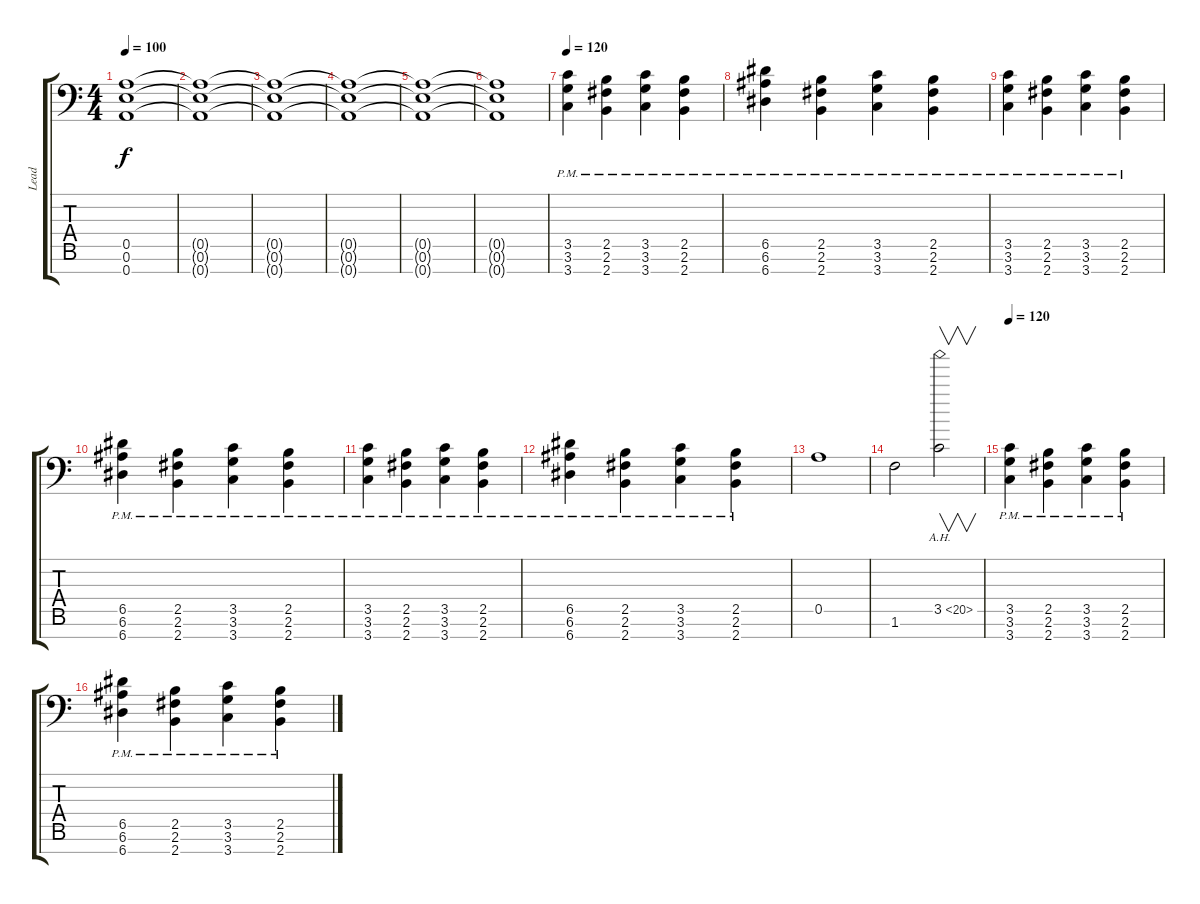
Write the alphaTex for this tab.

\track ("Lead" "Lead") {instrument distortionguitar}
\staff {score tabs}
\tuning (E4 B3 G3 D3 A2 E2 A1) {hide}
\ts (4 4)
\tempo 100
\clef f4
\ks c
(0.5{t} 0.6{t} 0.7{t}).1{dy f} |
(0.5{t} 0.6{t} 0.7{t}).1 |
(0.5{t} 0.6{t} 0.7{t}).1 |
(0.5{t} 0.6{t} 0.7{t}).1 |
(0.5{t} 0.6{t} 0.7{t}).1 |
(0.5{t} 0.6{t} 0.7{t}).1 |
\tempo 120
(3.5{pm} 3.6{pm} 3.7{pm}).4 (2.5{pm} 2.6{pm} 2.7{pm}).4 (3.5{pm} 3.6{pm} 3.7{pm}).4 (2.5{pm} 2.6{pm} 2.7{pm}).4 |
(6.5{pm} 6.6{pm} 6.7{pm}).4 (2.5{pm} 2.6{pm} 2.7{pm}).4 (3.5{pm} 3.6{pm} 3.7{pm}).4 (2.5{pm} 2.6{pm} 2.7{pm}).4 |
(3.5{pm} 3.6{pm} 3.7{pm}).4 (2.5{pm} 2.6{pm} 2.7{pm}).4 (3.5{pm} 3.6{pm} 3.7{pm}).4 (2.5{pm} 2.6{pm} 2.7{pm}).4 |
(6.5{pm} 6.6{pm} 6.7{pm}).4 (2.5{pm} 2.6{pm} 2.7{pm}).4 (3.5{pm} 3.6{pm} 3.7{pm}).4 (2.5{pm} 2.6{pm} 2.7{pm}).4 |
(3.5{pm} 3.6{pm} 3.7{pm}).4 (2.5{pm} 2.6{pm} 2.7{pm}).4 (3.5{pm} 3.6{pm} 3.7{pm}).4 (2.5{pm} 2.6{pm} 2.7{pm}).4 |
(6.5{pm} 6.6{pm} 6.7{pm}).4 (2.5{pm} 2.6{pm} 2.7{pm}).4 (3.5{pm} 3.6{pm} 3.7{pm}).4 (2.5{pm} 2.6{pm} 2.7{pm}).4 |
0.5.1 |
1.6.2 3.5{ah 17}.2{v} |
\tempo 120
(3.5{pm} 3.6{pm} 3.7{pm}).4 (2.5{pm} 2.6{pm} 2.7{pm}).4 (3.5{pm} 3.6{pm} 3.7{pm}).4 (2.5{pm} 2.6{pm} 2.7{pm}).4 |
(6.5{pm} 6.6{pm} 6.7{pm}).4 (2.5{pm} 2.6{pm} 2.7{pm}).4 (3.5{pm} 3.6{pm} 3.7{pm}).4 (2.5{pm} 2.6{pm} 2.7{pm}).4
